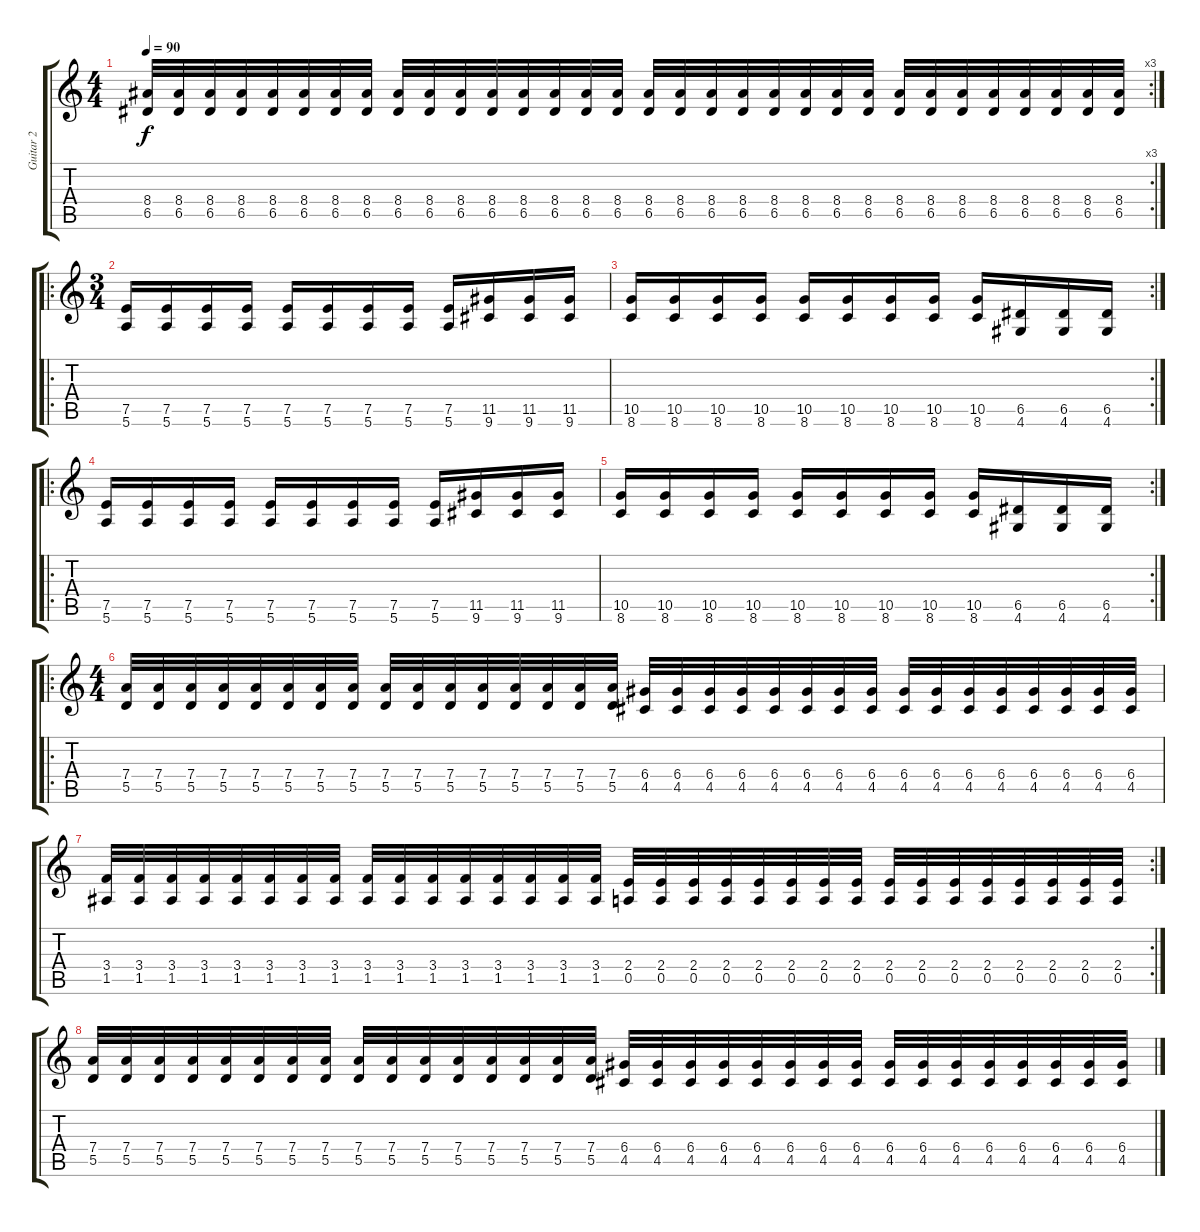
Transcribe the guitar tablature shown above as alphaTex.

\track ("Guitar 2" "Guitar 2") {instrument distortionguitar}
\staff {score tabs}
\tuning (E4 B3 G3 D3 A2 E2) {hide}
\rc 3
\ts (4 4)
\tempo 90
\clef g2
\ks c
(8.4 6.5).32{dy f} (8.4 6.5).32 (8.4 6.5).32 (8.4 6.5).32 (8.4 6.5).32 (8.4 6.5).32 (8.4 6.5).32 (8.4 6.5).32 (8.4 6.5).32 (8.4 6.5).32 (8.4 6.5).32 (8.4 6.5).32 (8.4 6.5).32 (8.4 6.5).32 (8.4 6.5).32 (8.4 6.5).32 (8.4 6.5).32 (8.4 6.5).32 (8.4 6.5).32 (8.4 6.5).32 (8.4 6.5).32 (8.4 6.5).32 (8.4 6.5).32 (8.4 6.5).32 (8.4 6.5).32 (8.4 6.5).32 (8.4 6.5).32 (8.4 6.5).32 (8.4 6.5).32 (8.4 6.5).32 (8.4 6.5).32 (8.4 6.5).32 |
\ro
\ts (3 4)
(7.5 5.6).16 (7.5 5.6).16 (7.5 5.6).16 (7.5 5.6).16 (7.5 5.6).16 (7.5 5.6).16 (7.5 5.6).16 (7.5 5.6).16 (7.5 5.6).16 (11.5 9.6).16 (11.5 9.6).16 (11.5 9.6).16 |
\rc 2
(10.5 8.6).16 (10.5 8.6).16 (10.5 8.6).16 (10.5 8.6).16 (10.5 8.6).16 (10.5 8.6).16 (10.5 8.6).16 (10.5 8.6).16 (10.5 8.6).16 (6.5 4.6).16 (6.5 4.6).16 (6.5 4.6).16 |
\ro
(7.5 5.6).16 (7.5 5.6).16 (7.5 5.6).16 (7.5 5.6).16 (7.5 5.6).16 (7.5 5.6).16 (7.5 5.6).16 (7.5 5.6).16 (7.5 5.6).16 (11.5 9.6).16 (11.5 9.6).16 (11.5 9.6).16 |
\rc 2
(10.5 8.6).16 (10.5 8.6).16 (10.5 8.6).16 (10.5 8.6).16 (10.5 8.6).16 (10.5 8.6).16 (10.5 8.6).16 (10.5 8.6).16 (10.5 8.6).16 (6.5 4.6).16 (6.5 4.6).16 (6.5 4.6).16 |
\ro
\ts (4 4)
(7.4 5.5).32 (7.4 5.5).32 (7.4 5.5).32 (7.4 5.5).32 (7.4 5.5).32 (7.4 5.5).32 (7.4 5.5).32 (7.4 5.5).32 (7.4 5.5).32 (7.4 5.5).32 (7.4 5.5).32 (7.4 5.5).32 (7.4 5.5).32 (7.4 5.5).32 (7.4 5.5).32 (7.4 5.5).32 (6.4 4.5).32 (6.4 4.5).32 (6.4 4.5).32 (6.4 4.5).32 (6.4 4.5).32 (6.4 4.5).32 (6.4 4.5).32 (6.4 4.5).32 (6.4 4.5).32 (6.4 4.5).32 (6.4 4.5).32 (6.4 4.5).32 (6.4 4.5).32 (6.4 4.5).32 (6.4 4.5).32 (6.4 4.5).32 |
\rc 2
(3.4 1.5).32 (3.4 1.5).32 (3.4 1.5).32 (3.4 1.5).32 (3.4 1.5).32 (3.4 1.5).32 (3.4 1.5).32 (3.4 1.5).32 (3.4 1.5).32 (3.4 1.5).32 (3.4 1.5).32 (3.4 1.5).32 (3.4 1.5).32 (3.4 1.5).32 (3.4 1.5).32 (3.4 1.5).32 (2.4 0.5).32 (2.4 0.5).32 (2.4 0.5).32 (2.4 0.5).32 (2.4 0.5).32 (2.4 0.5).32 (2.4 0.5).32 (2.4 0.5).32 (2.4 0.5).32 (2.4 0.5).32 (2.4 0.5).32 (2.4 0.5).32 (2.4 0.5).32 (2.4 0.5).32 (2.4 0.5).32 (2.4 0.5).32 |
(7.4 5.5).32 (7.4 5.5).32 (7.4 5.5).32 (7.4 5.5).32 (7.4 5.5).32 (7.4 5.5).32 (7.4 5.5).32 (7.4 5.5).32 (7.4 5.5).32 (7.4 5.5).32 (7.4 5.5).32 (7.4 5.5).32 (7.4 5.5).32 (7.4 5.5).32 (7.4 5.5).32 (7.4 5.5).32 (6.4 4.5).32 (6.4 4.5).32 (6.4 4.5).32 (6.4 4.5).32 (6.4 4.5).32 (6.4 4.5).32 (6.4 4.5).32 (6.4 4.5).32 (6.4 4.5).32 (6.4 4.5).32 (6.4 4.5).32 (6.4 4.5).32 (6.4 4.5).32 (6.4 4.5).32 (6.4 4.5).32 (6.4 4.5).32
